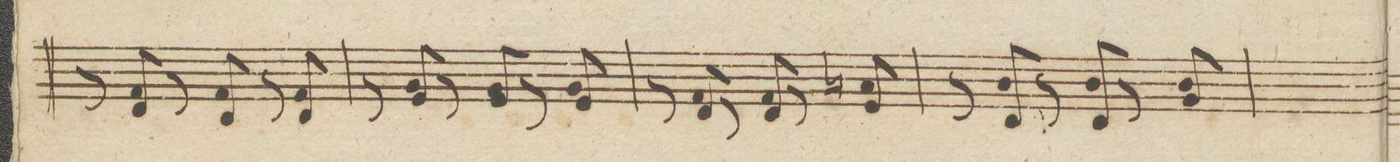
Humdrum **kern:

**kern	**dynam
*I"Viola.	*
*clefC3	*
*k[b-e-a-]	*
*M3/4	*
8r	.
8E-/ 8G/	.
8r	.
8E-/ 8G/	.
8r	.
8E-/ 8G/	.
=17	=17
8r	.
8F/ 8A-/	.
8r	.
8F/ 8A-/	.
8r	.
8F/ 8A-/	.
=18	=18
8r	.
8E-/ 8G/	.
8r	.
8E-/ 8G/	.
8r	.
8F/ 8Bn/	.
=19	=19
8r	.
8E-/ 8c/	.
8r	.
8E-/ 8c/	.
8r	.
8A-/ 8c/	.
=20	=20
*-	*-
